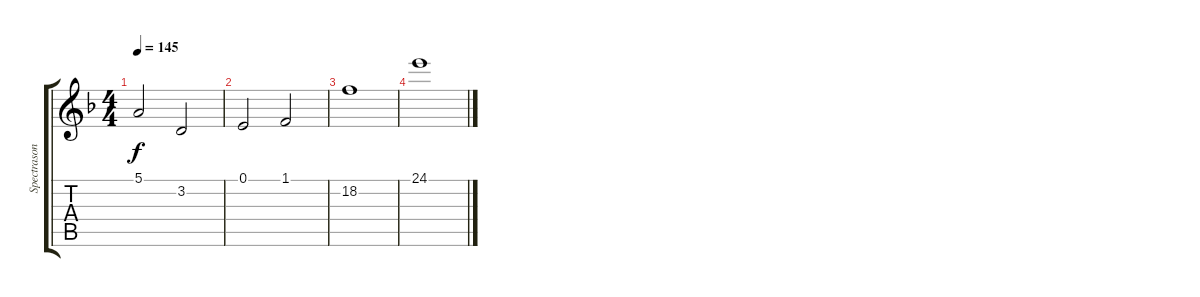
\track ("Spectrasonics Omnisphere" "Spectrason") {instrument tremolostrings}
\staff {score tabs}
\tuning (E4 B3 G3 D3 A2 E2) {hide}
\ts (4 4)
\tempo 145
\clef g2
\ks f
5.1.2{dy f} 3.2.2 |
0.1.2 1.1.2 |
18.2.1 |
24.1.1
